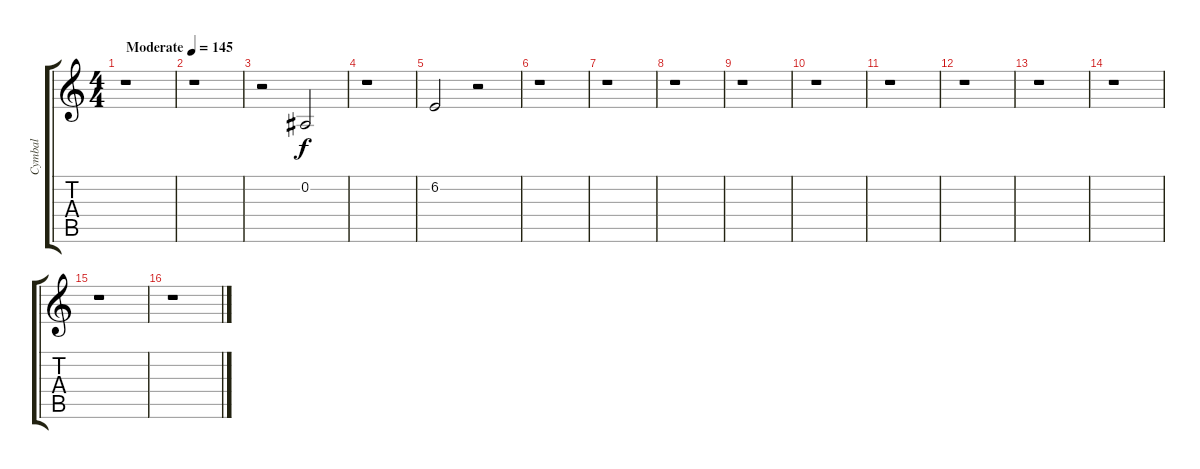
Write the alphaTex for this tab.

\track ("Cymbal" "Cymbal") {instrument reversecymbal}
\staff {score tabs}
\tuning (Eb4 Bb3 Gb3 Db3 Ab2 Db2) {hide}
\ts (4 4)
\tempo (145 "Moderate")
\clef g2
\ks c
r.1{dy f instrument reversecymbal} |
r.1 |
r.2 0.2.2 |
r.1 |
6.2.2 r.2 |
r.1 |
r.1 |
r.1 |
r.1 |
r.1 |
r.1 |
r.1 |
r.1 |
r.1 |
r.1 |
r.1
